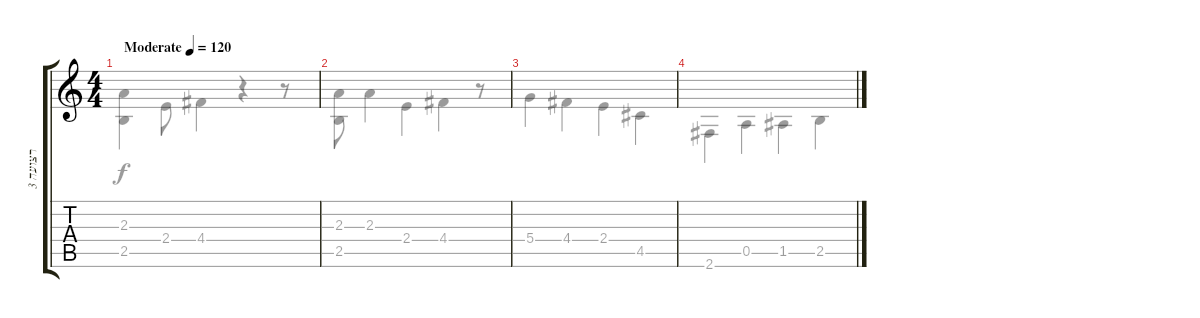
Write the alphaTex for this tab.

\track ("רצועה 3" "רצועה 3") {instrument electricbassfinger}
\staff {score tabs}
\tuning (E4 B3 G3 D3 A2 E2) {hide}
\voice
\ts (4 4)
\tempo (120 "Moderate")
\clef g2
\ks c
|
|
|
|
\voice
\clef g2
\ks c
(2.3 2.5).4{dy f} 2.4.8 4.4.4 r.4 r.8 |
(2.3 2.5).8 2.3.4 2.4.4 4.4.4 r.8 |
5.4.4 4.4.4 2.4.4 4.5.4 |
2.6.4 0.5.4 1.5.4 2.5.4 |
